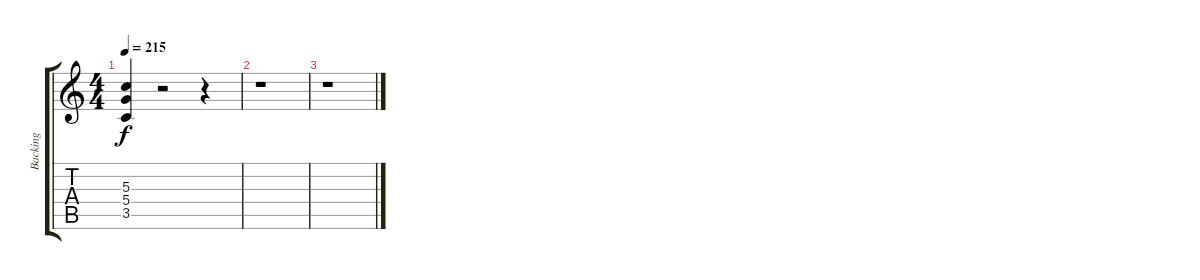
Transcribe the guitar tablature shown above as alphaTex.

\track ("Backing" "Backing") {instrument distortionguitar}
\staff {score tabs}
\tuning (E4 B3 G3 D3 A2 E2) {hide}
\ts (4 4)
\tempo 215
\clef g2
\ks c
(5.3 5.4 3.5).4{dy f} r.2 r.4 |
r.1 |
r.1
